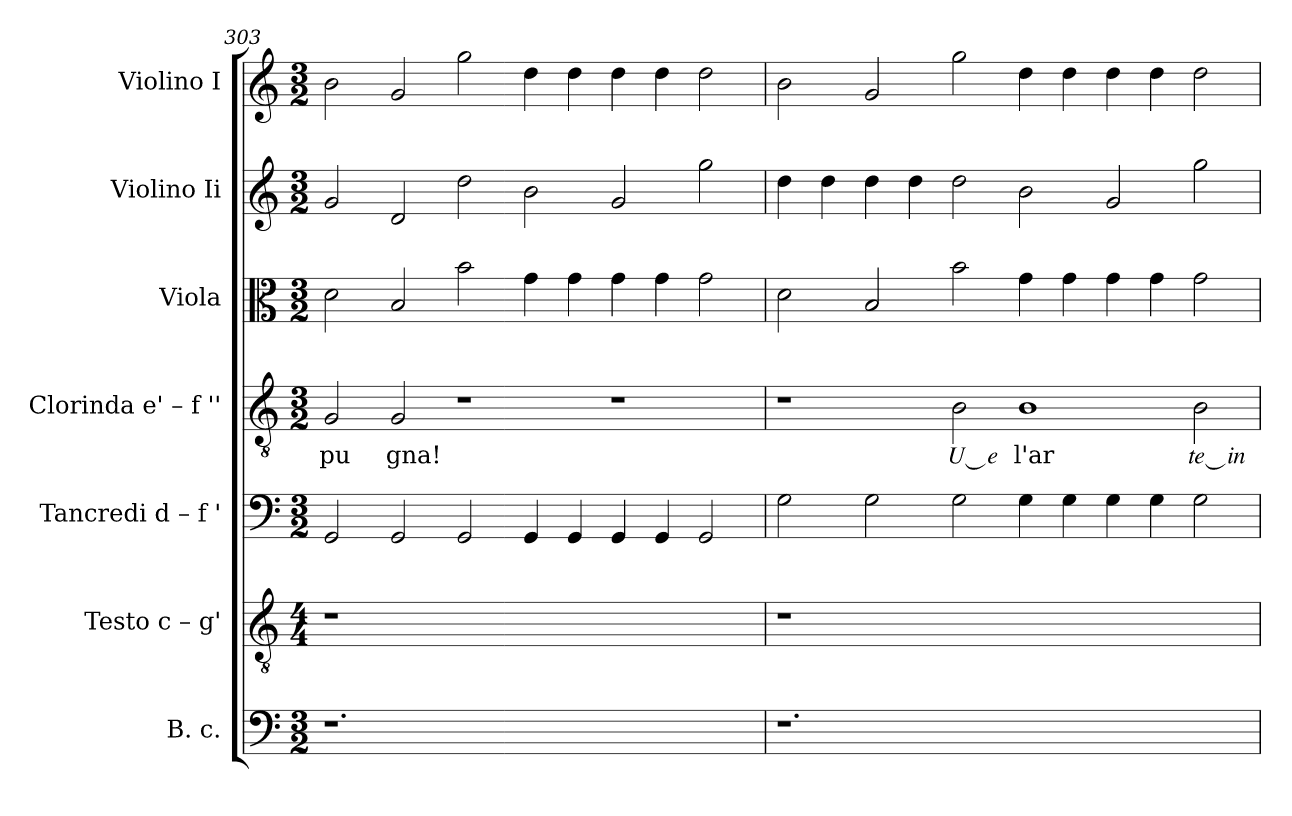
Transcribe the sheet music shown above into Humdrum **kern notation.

**kern	**kern	**kern	**kern	**text	**kern	**kern	**kern	**text
*part7	*part6	*part5	*part4	*part4	*part3	*part2	*part1	*part1
*staff7	*staff6	*staff5	*staff4	*staff4	*staff3	*staff2	*staff1	*staff1
*I"B. c.	*I"Testo  c – g'	*I"Tancredi  d – f '	*I"Clorinda  e' – f ''	*	*I"Viola	*I"Violino Ii	*I"Violino I	*
*clefF4	*clefGv2	*clefF4	*clefGv2	*	*clefC3	*clefG2	*clefG2	*
*k[]	*k[]	*k[]	*k[]	*	*k[]	*k[]	*k[]	*
*C:	*C:	*C:	*C:	*	*C:	*C:	*C:	*
*M3/2	*M4/4	*M3/2	*M3/2	*	*M3/2	*M3/2	*M3/2	*
=303	=303	=303	=303	=303	=303	=303	=303	=303
!	!	!	!	!LO:LY:b:cj	!	!	!	!LO:LY:b:cj
1.r	1r	2GG/	2G/	pu	2d\	2g/	2b\	.
!	!	!	!	!LO:LY:b:cj	!	!	!	!LO:LY:b:cj
.	.	2GG/	2G/	gna!	2B/	2d/	2g/	.
!	!	!	!	!	!	!	!	!LO:LY:b:cj
.	0ryy	2GG/	1r	.	2b\	2dd\	2gg\	.
!	!	!	!	!	!	!	!	!LO:LY:b:cj
1.ryy	.	4GG/	.	.	4g\	2b\	4dd\	.
!	!	!	!	!	!	!	!	!LO:LY:b:cj
.	.	4GG/	.	.	4g\	.	4dd\	.
!	!	!	!	!	!	!	!	!LO:LY:b:cj
.	.	4GG/	1r	.	4g\	2g/	4dd\	.
!	!	!	!	!	!	!	!	!LO:LY:b:cj
.	.	4GG/	.	.	4g\	.	4dd\	.
!	!	!	!	!	!	!	!	!LO:LY:b:cj
.	.	2GG/	.	.	2g\	2gg\	2dd\	.
=304	=304	=304	=304	=304	=304	=304	=304	=304
!	!	!	!	!	!	!	!	!LO:LY:b:cj
1.r	1r	2G\	1r	.	2d\	4dd\	2b\	.
.	.	.	.	.	.	4dd\	.	.
!	!	!	!	!	!	!	!	!LO:LY:b:cj
.	.	2G\	.	.	2B/	4dd\	2g/	.
.	.	.	.	.	.	4dd\	.	.
!	!	!	!	!LO:LY:b:cj	!	!	!	!LO:LY:b:cj
.	0ryy	2G\	2B\	U‿e	2b\	2dd\	2gg\	.
!	!	!	!	!LO:LY:b:cj	!	!	!	!LO:LY:b:cj
1.ryy	.	4G\	1B	l'ar	4g\	2b\	4dd\	.
!	!	!	!	!	!	!	!	!LO:LY:b:cj
.	.	4G\	.	.	4g\	.	4dd\	.
!	!	!	!	!	!	!	!	!LO:LY:b:cj
.	.	4G\	.	.	4g\	2g/	4dd\	.
!	!	!	!	!	!	!	!	!LO:LY:b:cj
.	.	4G\	.	.	4g\	.	4dd\	.
!	!	!	!	!LO:LY:b:cj	!	!	!	!LO:LY:b:cj
.	.	2G\	2B\	te‿in	2g\	2gg\	2dd\	.
=	=	=	=	=	=	=	=	=
*-	*-	*-	*-	*-	*-	*-	*-	*-
